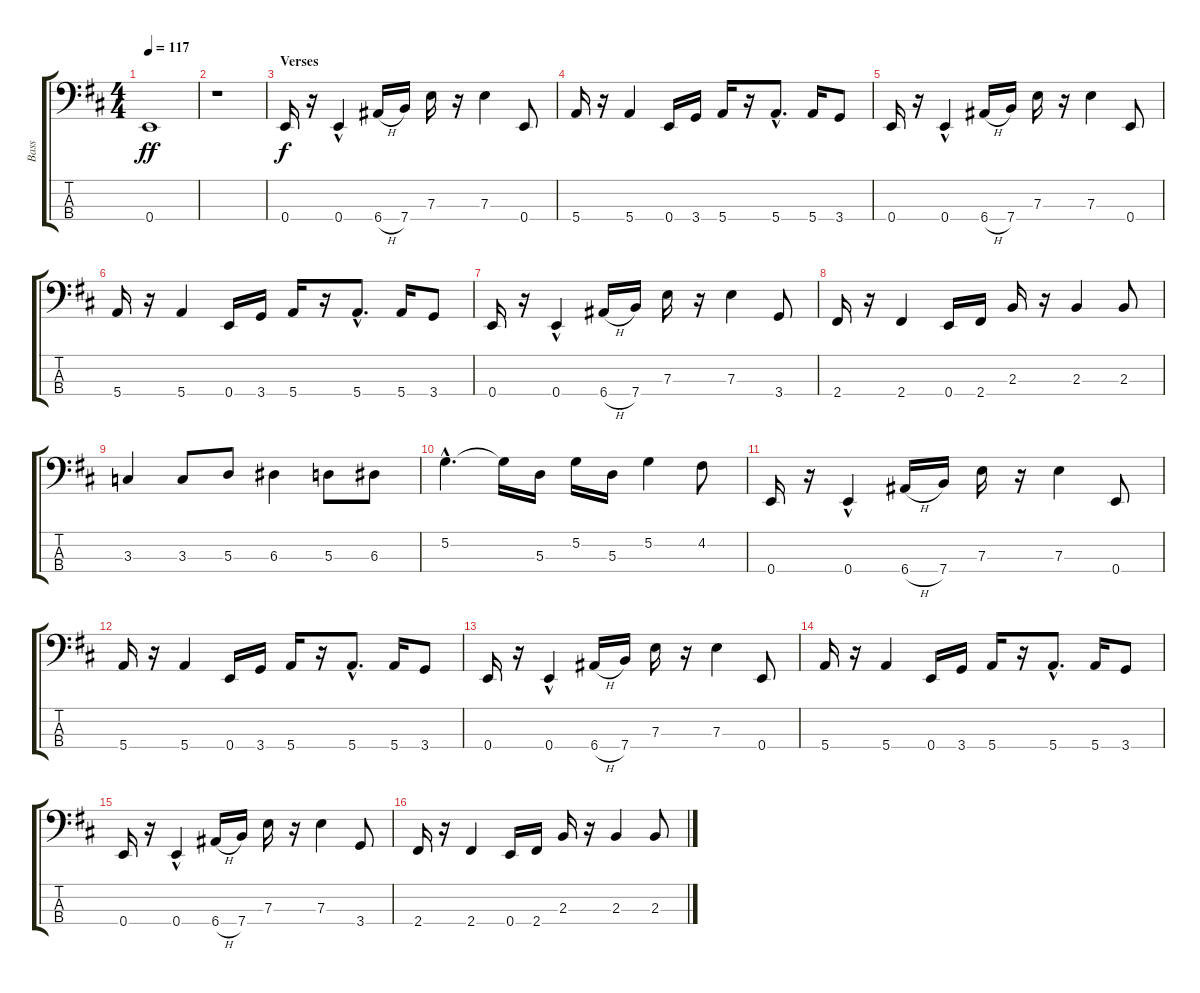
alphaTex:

\track ("Bass" "Bass") {instrument fretlessbass}
\staff {score tabs}
\tuning (G2 D2 A1 E1) {hide}
\ts (4 4)
\tempo 117
\clef f4
\ks d
0.4.1{dy ff} |
r.1 |
\section ("" "Verses")
0.4.16{dy f} r.16 0.4{hac}.4 6.4{h}.16 7.4.16 7.3.16 r.16 7.3.4 0.4.8 |
5.4.16 r.16 5.4.4 0.4.16 3.4.16 5.4.16 r.16 5.4{hac}.8{d} 5.4.16 3.4.8 |
0.4.16 r.16 0.4{hac}.4 6.4{h}.16 7.4.16 7.3.16 r.16 7.3.4 0.4.8 |
5.4.16 r.16 5.4.4 0.4.16 3.4.16 5.4.16 r.16 5.4{hac}.8{d} 5.4.16 3.4.8 |
0.4.16 r.16 0.4{hac}.4 6.4{h}.16 7.4.16 7.3.16 r.16 7.3.4 3.4.8 |
2.4.16 r.16 2.4.4 0.4.16 2.4.16 2.3.16 r.16 2.3.4 2.3.8 |
3.3.4 3.3.8 5.3.8 6.3.4 5.3.8 6.3.8 |
5.2{hac}.4{d} 5.2{t}.16 5.3.16 5.2.16 5.3.16 5.2.4 4.2.8 |
0.4.16 r.16 0.4{hac}.4 6.4{h}.16 7.4.16 7.3.16 r.16 7.3.4 0.4.8 |
5.4.16 r.16 5.4.4 0.4.16 3.4.16 5.4.16 r.16 5.4{hac}.8{d} 5.4.16 3.4.8 |
0.4.16 r.16 0.4{hac}.4 6.4{h}.16 7.4.16 7.3.16 r.16 7.3.4 0.4.8 |
5.4.16 r.16 5.4.4 0.4.16 3.4.16 5.4.16 r.16 5.4{hac}.8{d} 5.4.16 3.4.8 |
0.4.16 r.16 0.4{hac}.4 6.4{h}.16 7.4.16 7.3.16 r.16 7.3.4 3.4.8 |
2.4.16 r.16 2.4.4 0.4.16 2.4.16 2.3.16 r.16 2.3.4 2.3.8
